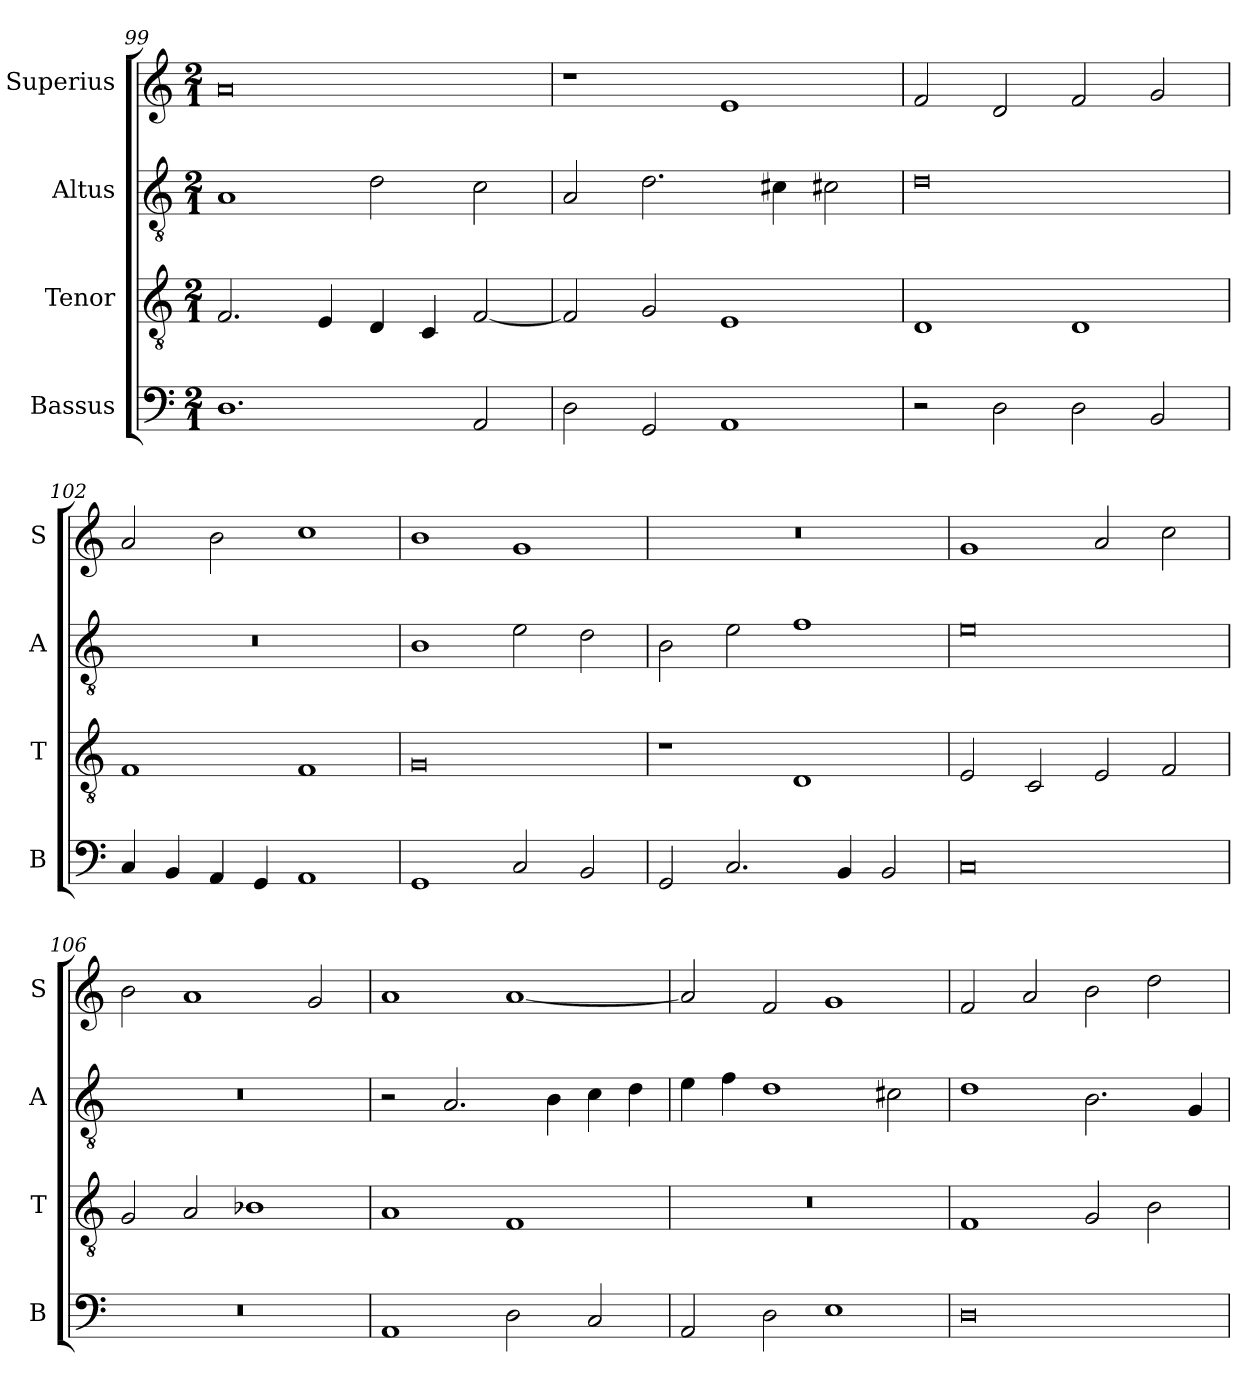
**kern	**kern	**kern	**kern
*part4	*part3	*part2	*part1
*staff4	*staff3	*staff2	*staff1
*I"Bassus	*I"Tenor	*I"Altus	*I"Superius
*I'B	*I'T	*I'A	*I'S
*clefF4	*clefGv2	*clefGv2	*clefG2
*k[]	*k[]	*k[]	*k[]
*C:	*C:	*C:	*C:
*M2/1	*M2/1	*M2/1	*M2/1
=99	=99	=99	=99
1.D	2.F	1A	0a
.	4E	.	.
.	4D	2d	.
.	4C	.	.
2AA	[2F	2c	.
=100	=100	=100	=100
2D	2F]	2A	1r
2GG	2G	2.d	.
1AA	1E	.	1e
.	.	4c#X	.
.	.	2c#X	.
=101	=101	=101	=101
2r	1D	0d	2f
2D	.	.	2d
2D	1D	.	2f
2BB	.	.	2g
=102	=102	=102	=102
4C	1F	0r	2a
4BB	.	.	.
4AA	.	.	2b
4GG	.	.	.
1AA	1F	.	1cc
=103	=103	=103	=103
1GG	0G	1B	1b
2C	.	2e	1g
2BB	.	2d	.
=104	=104	=104	=104
2GG	1r	2B	0r
2.C	.	2e	.
.	1D	1f	.
4BB	.	.	.
2BB	.	.	.
=105	=105	=105	=105
0C	2E	0e	1g
.	2C	.	.
.	2E	.	2a
.	2F	.	2cc
=106	=106	=106	=106
0r	2G	0r	2b
.	2A	.	1a
.	1B-X	.	.
.	.	.	2g
=107	=107	=107	=107
1AA	1A	2r	1a
.	.	2.A	.
2D	1F	.	[1a
.	.	4B	.
2C	.	4c	.
.	.	4d	.
=108	=108	=108	=108
2AA	0r	4e	2a]
.	.	4f	.
2D	.	1d	2f
1E	.	.	1g
.	.	2c#X	.
=109	=109	=109	=109
0D	1F	1d	2f
.	.	.	2a
.	2G	2.B	2b
.	2B	.	2dd
.	.	4G	.
=	=	=	=
*-	*-	*-	*-
